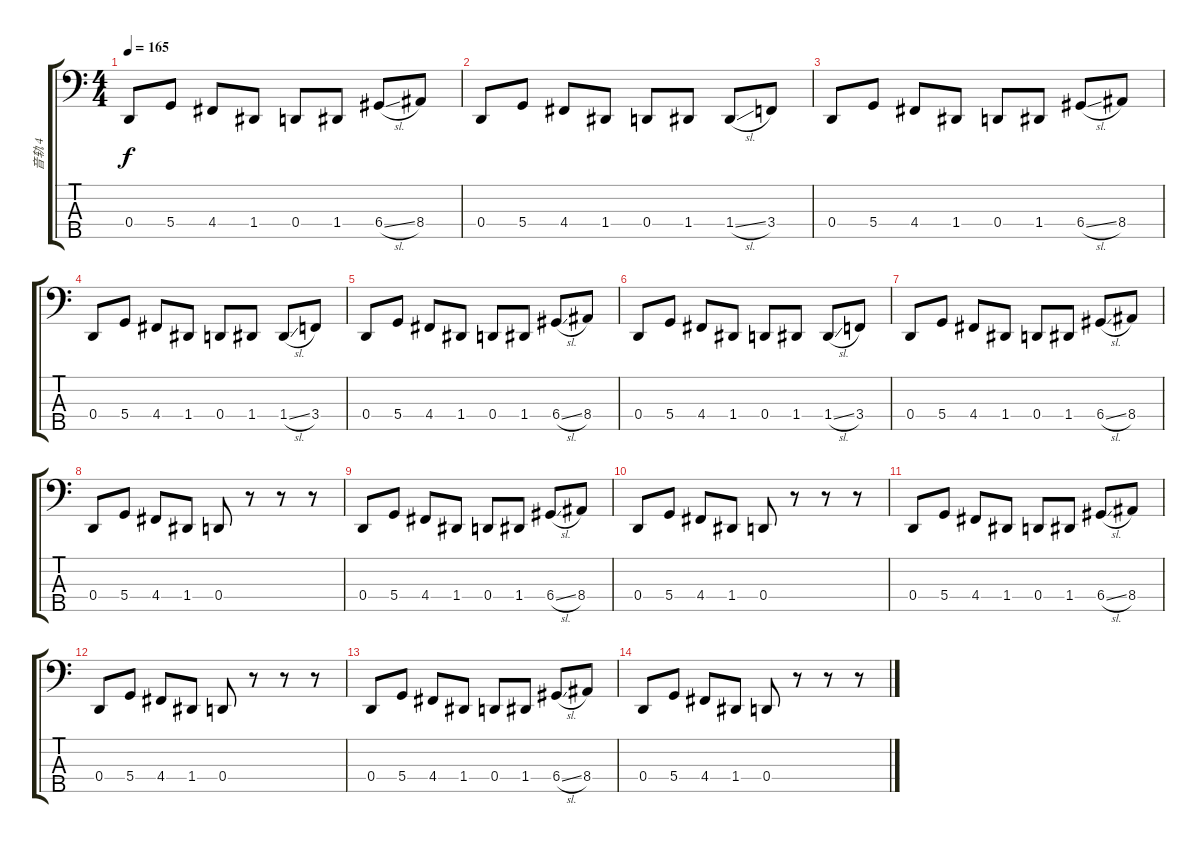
\track ("音轨 4" "音轨 4") {instrument electricbassfinger}
\staff {score tabs}
\tuning (G2 D2 A1 D1 B0) {hide}
\ts (4 4)
\tempo 165
\clef f4
\ks c
0.4.8{dy f} 5.4.8 4.4.8 1.4.8 0.4.8 1.4.8 6.4{sl}.8 8.4.8 |
0.4.8 5.4.8 4.4.8 1.4.8 0.4.8 1.4.8 1.4{sl}.8 3.4.8 |
0.4.8 5.4.8 4.4.8 1.4.8 0.4.8 1.4.8 6.4{sl}.8 8.4.8 |
0.4.8 5.4.8 4.4.8 1.4.8 0.4.8 1.4.8 1.4{sl}.8 3.4.8 |
0.4.8 5.4.8 4.4.8 1.4.8 0.4.8 1.4.8 6.4{sl}.8 8.4.8 |
0.4.8 5.4.8 4.4.8 1.4.8 0.4.8 1.4.8 1.4{sl}.8 3.4.8 |
0.4.8 5.4.8 4.4.8 1.4.8 0.4.8 1.4.8 6.4{sl}.8 8.4.8 |
0.4.8 5.4.8 4.4.8 1.4.8 0.4.8 r.8 r.8 r.8 |
0.4.8 5.4.8 4.4.8 1.4.8 0.4.8 1.4.8 6.4{sl}.8 8.4.8 |
0.4.8 5.4.8 4.4.8 1.4.8 0.4.8 r.8 r.8 r.8 |
0.4.8 5.4.8 4.4.8 1.4.8 0.4.8 1.4.8 6.4{sl}.8 8.4.8 |
0.4.8 5.4.8 4.4.8 1.4.8 0.4.8 r.8 r.8 r.8 |
0.4.8 5.4.8 4.4.8 1.4.8 0.4.8 1.4.8 6.4{sl}.8 8.4.8 |
0.4.8 5.4.8 4.4.8 1.4.8 0.4.8 r.8 r.8 r.8
